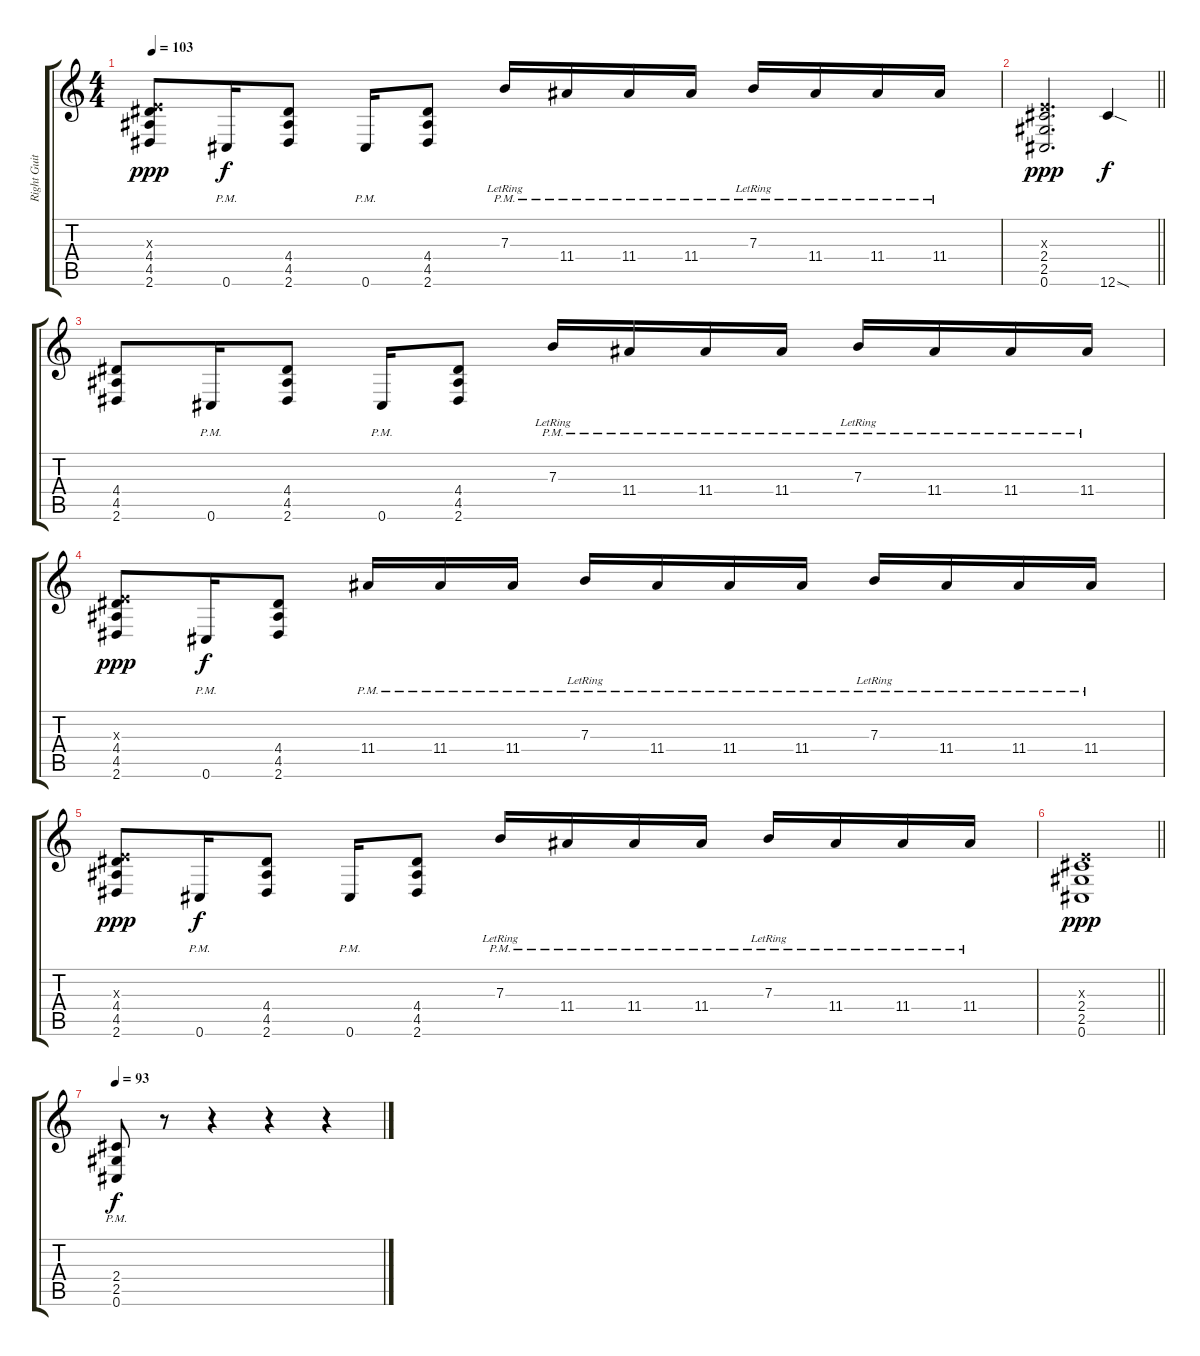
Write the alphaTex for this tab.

\track ("Right Guitar" "Right Guit") {instrument distortionguitar}
\staff {score tabs}
\tuning (Db4 Ab3 E3 B2 Gb2 Db2) {hide}
\ts (4 4)
\tempo 103
\clef g2
\ks c
(0.3{x} 4.4 4.5 2.6).8{dy ppp} 0.6{pm}.16{dy f} (4.4 4.5 2.6).8 0.6{pm}.16 (4.4 4.5 2.6).8 7.3{pm lr}.16 11.4{pm}.16 11.4{pm}.16 11.4{pm}.16 7.3{pm lr}.16 11.4{pm}.16 11.4{pm}.16 11.4{pm}.16 |
\barLineRight lightlight
(0.3{x} 2.4 2.5 0.6).2{d dy ppp} 12.6{sod}.4{dy f} |
(4.4 4.5 2.6).8 0.6{pm}.16 (4.4 4.5 2.6).8 0.6{pm}.16 (4.4 4.5 2.6).8 7.3{pm lr}.16 11.4{pm}.16 11.4{pm}.16 11.4{pm}.16 7.3{pm lr}.16 11.4{pm}.16 11.4{pm}.16 11.4{pm}.16 |
(0.3{x} 4.4 4.5 2.6).8{dy ppp} 0.6{pm}.16{dy f} (4.4 4.5 2.6).8 11.4{pm}.16 11.4{pm}.16 11.4{pm}.16 7.3{pm lr}.16 11.4{pm}.16 11.4{pm}.16 11.4{pm}.16 7.3{pm lr}.16 11.4{pm}.16 11.4{pm}.16 11.4{pm}.16 |
(0.3{x} 4.4 4.5 2.6).8{dy ppp} 0.6{pm}.16{dy f} (4.4 4.5 2.6).8 0.6{pm}.16 (4.4 4.5 2.6).8 7.3{pm lr}.16 11.4{pm}.16 11.4{pm}.16 11.4{pm}.16 7.3{pm lr}.16 11.4{pm}.16 11.4{pm}.16 11.4{pm}.16 |
\barLineRight lightlight
(0.3{x} 2.4 2.5 0.6).1{dy ppp} |
\tempo 93
(2.4{pm} 2.5{pm} 0.6{pm}).8{dy f} r.8 r.4 r.4 r.4
